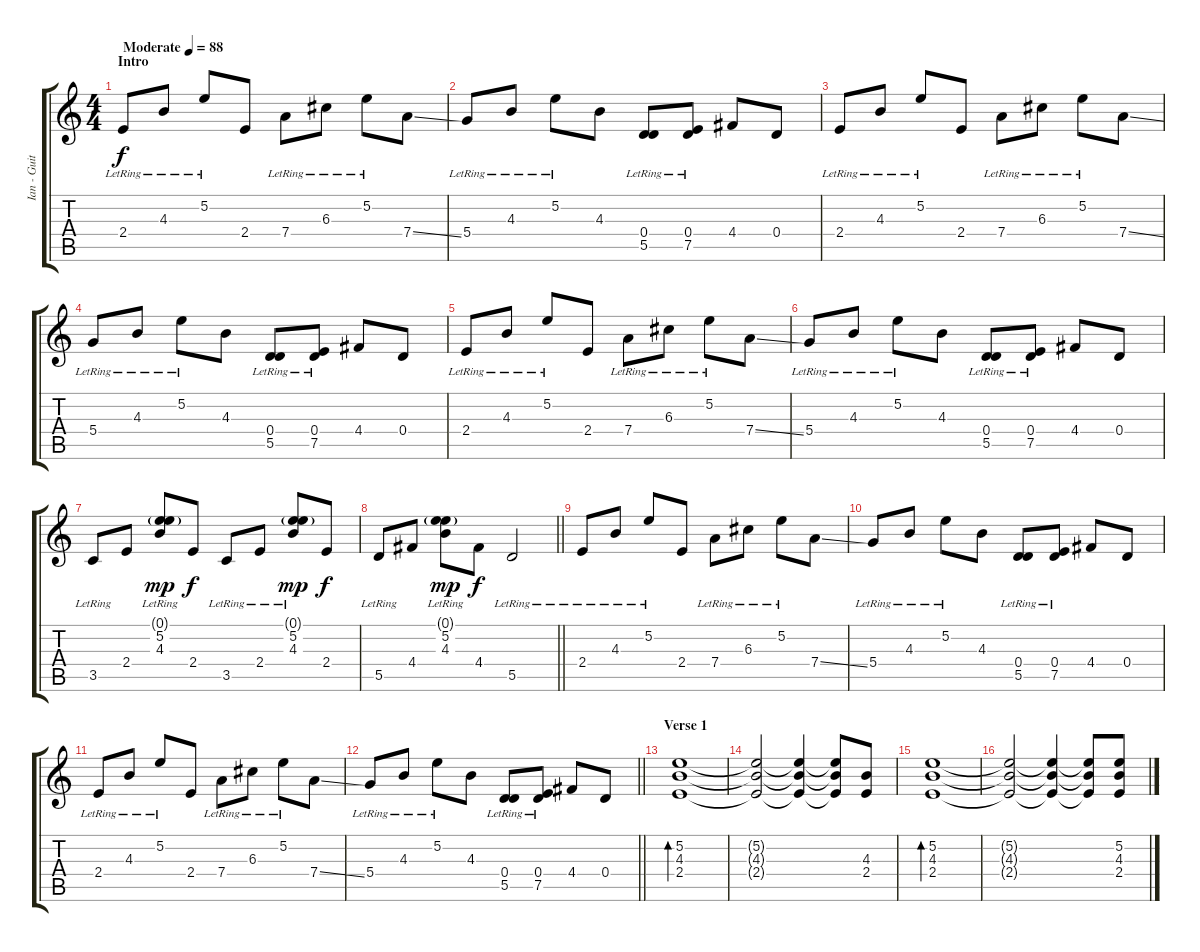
\track ("Ian - Guitar" "Ian - Guit") {instrument overdrivenguitar}
\staff {score tabs}
\tuning (E4 B3 G3 D3 A2 D2) {hide}
\ts (4 4)
\section ("" "Intro")
\tempo (88 "Moderate")
\clef g2
\ks c
2.4{lr}.8{dy f instrument overdrivenguitar} 4.3{lr}.8 5.2{lr}.8 2.4.8 7.4{lr}.8 6.3{lr}.8 5.2{lr}.8 7.4{ss}.8 |
5.4{lr}.8 4.3{lr}.8 5.2{lr}.8 4.3.8 (0.4{lr} 5.5).8 (0.4{lr} 7.5).8 4.4.8 0.4.8 |
2.4{lr}.8 4.3{lr}.8 5.2{lr}.8 2.4.8 7.4{lr}.8 6.3{lr}.8 5.2{lr}.8 7.4{ss}.8 |
5.4{lr}.8 4.3{lr}.8 5.2{lr}.8 4.3.8 (0.4{lr} 5.5).8 (0.4{lr} 7.5).8 4.4.8 0.4.8 |
2.4{lr}.8 4.3{lr}.8 5.2{lr}.8 2.4.8 7.4{lr}.8 6.3{lr}.8 5.2{lr}.8 7.4{ss}.8 |
5.4{lr}.8 4.3{lr}.8 5.2{lr}.8 4.3.8 (0.4{lr} 5.5).8 (0.4{lr} 7.5).8 4.4.8 0.4.8 |
3.5{lr}.8 2.4.8 (0.1{g lr} 5.2{lr} 4.3{lr}).8{dy mp} 2.4.8{dy f} 3.5{lr}.8 2.4{lr}.8 (0.1{g lr} 5.2{lr} 4.3{lr}).8{dy mp} 2.4.8{dy f} |
\barLineRight lightlight
5.5{lr}.8 4.4.8 (0.1{g lr} 5.2{lr} 4.3{lr}).8{dy mp} 4.4.8{dy f} 5.5{lr}.2 |
\section ("" "")
2.4{lr}.8{volume 12} 4.3{lr}.8 5.2{lr}.8 2.4.8 7.4{lr}.8 6.3{lr}.8 5.2{lr}.8 7.4{ss}.8 |
5.4{lr}.8 4.3{lr}.8 5.2{lr}.8 4.3.8 (0.4{lr} 5.5).8 (0.4{lr} 7.5).8 4.4.8 0.4.8 |
2.4{lr}.8 4.3{lr}.8 5.2{lr}.8 2.4.8 7.4{lr}.8 6.3{lr}.8 5.2{lr}.8 7.4{ss}.8 |
\barLineRight lightlight
5.4{lr}.8 4.3{lr}.8 5.2{lr}.8 4.3.8 (0.4{lr} 5.5).8 (0.4{lr} 7.5).8 4.4.8 0.4.8 |
\section ("" "Verse 1")
(5.2 4.3 2.4).1{bd 60 volume 14} |
(5.2{t} 4.3{t} 2.4{t}).2 (5.2{t} 4.3{t} 2.4{t}).4 (5.2{t} 4.3{t} 2.4{t}).8 (4.3 2.4).8 |
(5.2 4.3 2.4).1{bd 60} |
(5.2{t} 4.3{t} 2.4{t}).2 (5.2{t} 4.3{t} 2.4{t}).4 (5.2{t} 4.3{t} 2.4{t}).8 (5.2 4.3 2.4).8
